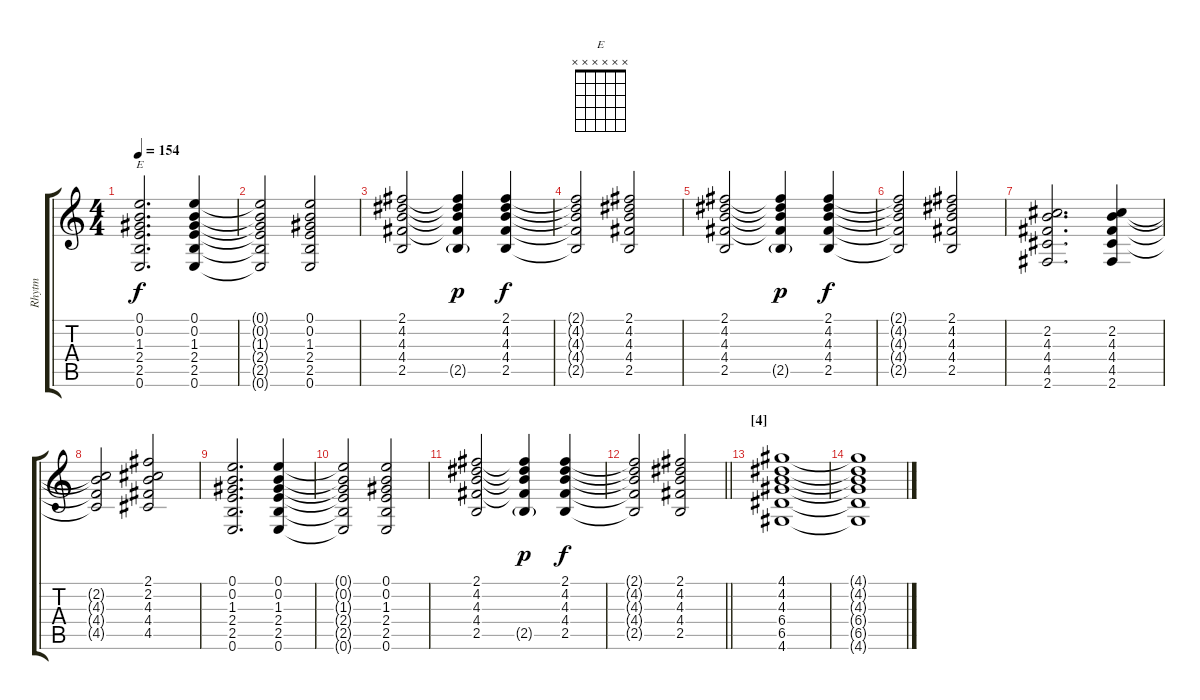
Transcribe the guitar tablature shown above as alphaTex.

\track ("Rhytm" "Rhytm") {instrument acousticguitarsteel}
\staff {score tabs}
\tuning (E4 B3 G3 D3 A2 E2) {hide}
\chord ("E" x x x x x x)
\ts (4 4)
\tempo 154
\clef g2
\ks c
(0.1 0.2 1.3 2.4 2.5 0.6).2{d ch "E" dy f} (0.1 0.2 1.3 2.4 2.5 0.6).4 |
(0.1{t} 0.2{t} 1.3{t} 2.4{t} 2.5{t} 0.6{t}).2 (0.1 0.2 1.3 2.4 2.5 0.6).2 |
(2.1 4.2 4.3 4.4 2.5).2 (2.1{t} 4.2{t} 4.3{t} 4.4{t} 2.5{g}).4{dy p} (2.1 4.2 4.3 4.4 2.5).4{dy f} |
(2.1{t} 4.2{t} 4.3{t} 4.4{t} 2.5{t}).2 (2.1 4.2 4.3 4.4 2.5).2 |
(2.1 4.2 4.3 4.4 2.5).2 (2.1{t} 4.2{t} 4.3{t} 4.4{t} 2.5{g}).4{dy p} (2.1 4.2 4.3 4.4 2.5).4{dy f} |
(2.1{t} 4.2{t} 4.3{t} 4.4{t} 2.5{t}).2 (2.1 4.2 4.3 4.4 2.5).2 |
(2.2 4.3 4.4 4.5 2.6).2{d} (2.2 4.3 4.4 4.5 2.6).4 |
(2.2{t} 4.3{t} 4.4{t} 4.5{t}).2 (2.1 2.2 4.3 4.4 4.5).2 |
(0.1 0.2 1.3 2.4 2.5 0.6).2{d} (0.1 0.2 1.3 2.4 2.5 0.6).4 |
(0.1{t} 0.2{t} 1.3{t} 2.4{t} 2.5{t} 0.6{t}).2 (0.1 0.2 1.3 2.4 2.5 0.6).2 |
(2.1 4.2 4.3 4.4 2.5).2 (2.1{t} 4.2{t} 4.3{t} 4.4{t} 2.5{g}).4{dy p} (2.1 4.2 4.3 4.4 2.5).4{dy f} |
\barLineRight lightlight
(2.1{t} 4.2{t} 4.3{t} 4.4{t} 2.5{t}).2 (2.1 4.2 4.3 4.4 2.5).2 |
\section ("" "[4]")
(4.1 4.2 4.3 6.4 6.5 4.6).1 |
(4.1{t} 4.2{t} 4.3{t} 6.4{t} 6.5{t} 4.6{t}).1
